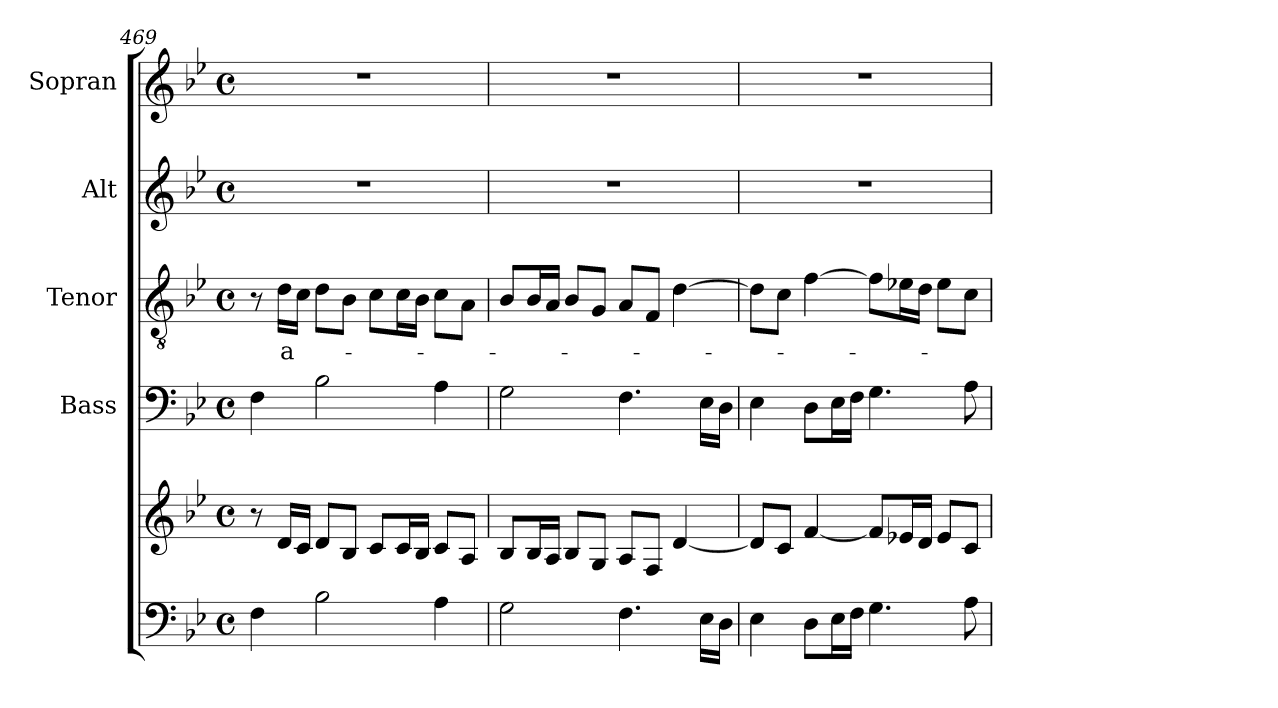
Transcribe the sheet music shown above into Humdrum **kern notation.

**kern	**kern	**kern	**kern	**text	**kern	**kern
*part5	*part5	*part4	*part3	*part3	*part2	*part1
*staff6	*staff5	*staff4	*staff3	*staff3	*staff2	*staff1
*	*	*I"Bass	*I"Tenor	*	*I"Alt	*I"Sopran
*	*	*I'B.	*I'T.	*	*I'A.	*I'S.
*clefF4	*clefG2	*clefF4	*clefGv2	*	*clefG2	*clefG2
*k[b-e-]	*k[b-e-]	*k[b-e-]	*k[b-e-]	*	*k[b-e-]	*k[b-e-]
*B-:	*B-:	*B-:	*B-:	*	*B-:	*B-:
*M4/4	*M4/4	*M4/4	*M4/4	*	*M4/4	*M4/4
*met(c)	*met(c)	*met(c)	*met(c)	*	*met(c)	*met(c)
=469	=469	=469	=469	=469	=469	=469
4F\	8r	4F\	8r	.	1r	1r
!	!	!	!	!LO:LY:b	!	!
.	16d/LL	.	16d\LL	a-	.	.
.	16c/JJ	.	16c\JJ	.	.	.
2B-\	8d/L	2B-\	8d\L	.	.	.
.	8B-/J	.	8B-\J	.	.	.
.	8c/L	.	8c\L	.	.	.
.	16c/L	.	16c\L	.	.	.
.	16B-/JJ	.	16B-\JJ	.	.	.
4A\	8c/L	4A\	8c\L	.	.	.
.	8A/J	.	8A\J	.	.	.
=470	=470	=470	=470	=470	=470	=470
2G\	8B-/L	2G\	8B-/L	.	1r	1r
.	16B-/L	.	16B-/L	.	.	.
.	16A/JJ	.	16A/JJ	.	.	.
.	8B-/L	.	8B-/L	.	.	.
.	8G/J	.	8G/J	.	.	.
4.F\	8A/L	4.F\	8A/L	.	.	.
.	8F/J	.	8F/J	.	.	.
.	[4d/	.	[4d\	.	.	.
16E-\LL	.	16E-\LL	.	.	.	.
16D\JJ	.	16D\JJ	.	.	.	.
!!LO:LB:g=z
=471	=471	=471	=471	=471	=471	=471
4E-\	8d/L]	4E-\	8d\L]	.	1r	1r
.	8c/J	.	8c\J	.	.	.
8D\L	[4f/	8D\L	[4f\	.	.	.
16E-\L	.	16E-\L	.	.	.	.
16F\JJ	.	16F\JJ	.	.	.	.
4.G\	8f/L]	4.G\	8f\L]	.	.	.
.	16e-X/L	.	16e-X\L	.	.	.
.	16d/JJ	.	16d\JJ	.	.	.
.	8e-/L	.	8e-\L	.	.	.
8A\	8c/J	8A\	8c\J	.	.	.
=	=	=	=	=	=	=
*-	*-	*-	*-	*-	*-	*-
